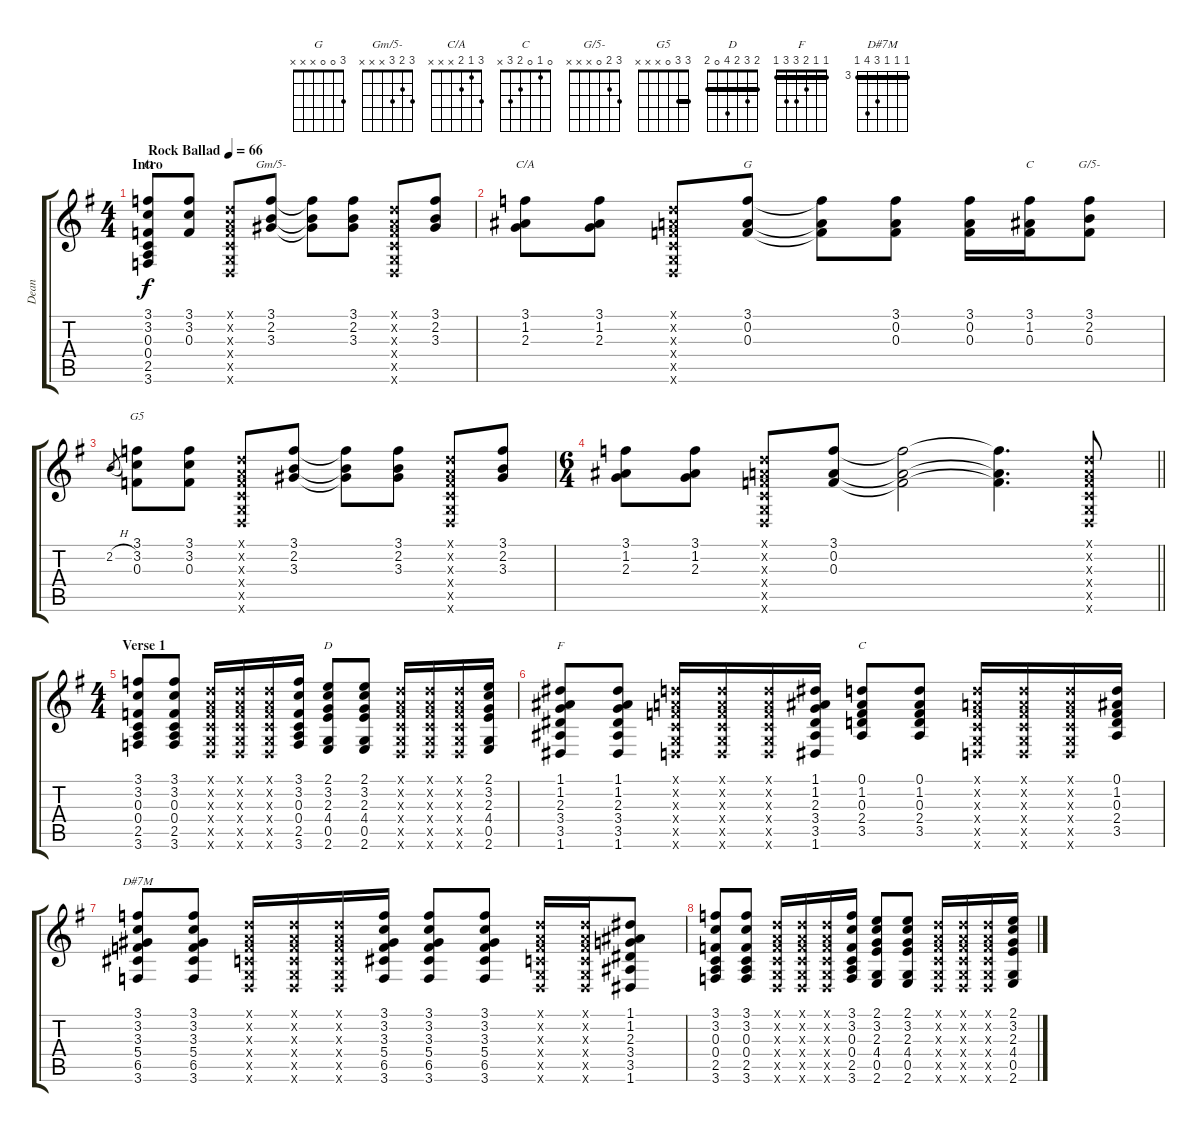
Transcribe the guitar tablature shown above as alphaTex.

\track ("Dean" "Dean") {instrument acousticguitarsteel}
\staff {score tabs}
\tuning (D4 A3 F3 C3 G2 D2) {hide}
\chord ("G" 3 3 0 0 2 3) {barre 3}
\chord ("Gm/5-" 3 2 3 x x x)
\chord ("C/A" 3 1 2 x x x)
\chord ("G" 3 0 0 x x x)
\chord ("C" 3 1 0 x x x)
\chord ("G/5-" 3 2 0 x x x)
\chord ("G5" 3 3 0 x x x) {barre 3}
\chord ("D" 2 3 2 4 0 2) {barre 2}
\chord ("F" 1 1 2 3 3 1) {barre 1}
\chord ("C" 0 1 0 2 3 x)
\chord ("D#7M" 3 3 3 5 6 3) {firstfret 3 barre 3}
\ts (4 4)
\section ("" "Intro")
\tempo (66 "Rock Ballad")
\clef g2
\ks g
(3.1 3.2 0.3 0.4 2.5 3.6).8{ch "G" dy f instrument acousticguitarsteel} (3.1 3.2 0.3).8 (0.1{x} 0.2{x} 0.3{x} 0.4{x} 0.5{x} 0.6{x}).8 (3.1 2.2 3.3).8{ch "Gm/5-"} (3.1{t} 2.2{t} 3.3{t}).8 (3.1 2.2 3.3).8 (0.1{x} 0.2{x} 0.3{x} 0.4{x} 0.5{x} 0.6{x}).8 (3.1 2.2 3.3).8 |
(3.1 1.2 2.3).8{ch "C/A"} (3.1 1.2 2.3).8 (0.1{x} 0.2{x} 0.3{x} 0.4{x} 0.5{x} 0.6{x}).8 (3.1 0.2 0.3).8{ch "G"} (3.1{t} 0.2{t} 0.3{t}).8 (3.1 0.2 0.3).8 (3.1 0.2 0.3).16 (3.1 1.2 0.3).16{ch "C"} (3.1 2.2 0.3).8{ch "G/5-"} |
2.2{h}.8{gr} (3.1 3.2 0.3).8{ch "G5"} (3.1 3.2 0.3).8 (0.1{x} 0.2{x} 0.3{x} 0.4{x} 0.5{x} 0.6{x}).8 (3.1 2.2 3.3).8 (3.1{t} 2.2{t} 3.3{t}).8 (3.1 2.2 3.3).8 (0.1{x} 0.2{x} 0.3{x} 0.4{x} 0.5{x} 0.6{x}).8 (3.1 2.2 3.3).8 |
\ts (6 4)
\barLineRight lightlight
(3.1 1.2 2.3).8 (3.1 1.2 2.3).8 (0.1{x} 0.2{x} 0.3{x} 0.4{x} 0.5{x} 0.6{x}).8 (3.1 0.2 0.3).8 (3.1{t} 0.2{t} 0.3{t}).2 (3.1{t} 0.2{t} 0.3{t}).4{d} (0.1{x} 0.2{x} 0.3{x} 0.4{x} 0.5{x} 0.6{x}).8 |
\ts (4 4)
\section ("" "Verse 1")
(3.1 3.2 0.3 0.4 2.5 3.6).8 (3.1 3.2 0.3 0.4 2.5 3.6).8 (0.1{x} 0.2{x} 0.3{x} 0.4{x} 0.5{x} 0.6{x}).16 (0.1{x} 0.2{x} 0.3{x} 0.4{x} 0.5{x} 0.6{x}).16 (0.1{x} 0.2{x} 0.3{x} 0.4{x} 0.5{x} 0.6{x}).16 (3.1 3.2 0.3 0.4 2.5 3.6).16 (2.1 3.2 2.3 4.4 0.5 2.6).8{ch "D"} (2.1 3.2 2.3 4.4 0.5 2.6).8 (0.1{x} 0.2{x} 0.3{x} 0.4{x} 0.5{x} 0.6{x}).16 (0.1{x} 0.2{x} 0.3{x} 0.4{x} 0.5{x} 0.6{x}).16 (0.1{x} 0.2{x} 0.3{x} 0.4{x} 0.5{x} 0.6{x}).16 (2.1 3.2 2.3 4.4 0.5 2.6).16 |
(1.1 1.2 2.3 3.4 3.5 1.6).8{ch "F"} (1.1 1.2 2.3 3.4 3.5 1.6).8 (0.1{x} 0.2{x} 0.3{x} 0.4{x} 0.5{x} 0.6{x}).16 (0.1{x} 0.2{x} 0.3{x} 0.4{x} 0.5{x} 0.6{x}).16 (0.1{x} 0.2{x} 0.3{x} 0.4{x} 0.5{x} 0.6{x}).16 (1.1 1.2 2.3 3.4 3.5 1.6).16 (0.1 1.2 0.3 2.4 3.5).8{ch "C"} (0.1 1.2 0.3 2.4 3.5).8 (0.1{x} 0.2{x} 0.3{x} 0.4{x} 0.5{x} 0.6{x}).16 (0.1{x} 0.2{x} 0.3{x} 0.4{x} 0.5{x} 0.6{x}).16 (0.1{x} 0.2{x} 0.3{x} 0.4{x} 0.5{x} 0.6{x}).16 (0.1 1.2 0.3 2.4 3.5).16 |
(3.1 3.2 3.3 5.4 6.5 3.6).8{ch "D#7M"} (3.1 3.2 3.3 5.4 6.5 3.6).8 (0.1{x} 0.2{x} 0.3{x} 0.4{x} 0.5{x} 0.6{x}).16 (0.1{x} 0.2{x} 0.3{x} 0.4{x} 0.5{x} 0.6{x}).16 (0.1{x} 0.2{x} 0.3{x} 0.4{x} 0.5{x} 0.6{x}).16 (3.1 3.2 3.3 5.4 6.5 3.6).16 (3.1 3.2 3.3 5.4 6.5 3.6).8 (3.1 3.2 3.3 5.4 6.5 3.6).8 (0.1{x} 0.2{x} 0.3{x} 0.4{x} 0.5{x} 0.6{x}).16 (0.1{x} 0.2{x} 0.3{x} 0.4{x} 0.5{x} 0.6{x}).16 (1.1 1.2 2.3 3.4 3.5 1.6).8 |
(3.1 3.2 0.3 0.4 2.5 3.6).8 (3.1 3.2 0.3 0.4 2.5 3.6).8 (0.1{x} 0.2{x} 0.3{x} 0.4{x} 0.5{x} 0.6{x}).16 (0.1{x} 0.2{x} 0.3{x} 0.4{x} 0.5{x} 0.6{x}).16 (0.1{x} 0.2{x} 0.3{x} 0.4{x} 0.5{x} 0.6{x}).16 (3.1 3.2 0.3 0.4 2.5 3.6).16 (2.1 3.2 2.3 4.4 0.5 2.6).8 (2.1 3.2 2.3 4.4 0.5 2.6).8 (0.1{x} 0.2{x} 0.3{x} 0.4{x} 0.5{x} 0.6{x}).16 (0.1{x} 0.2{x} 0.3{x} 0.4{x} 0.5{x} 0.6{x}).16 (0.1{x} 0.2{x} 0.3{x} 0.4{x} 0.5{x} 0.6{x}).16 (2.1 3.2 2.3 4.4 0.5 2.6).16
